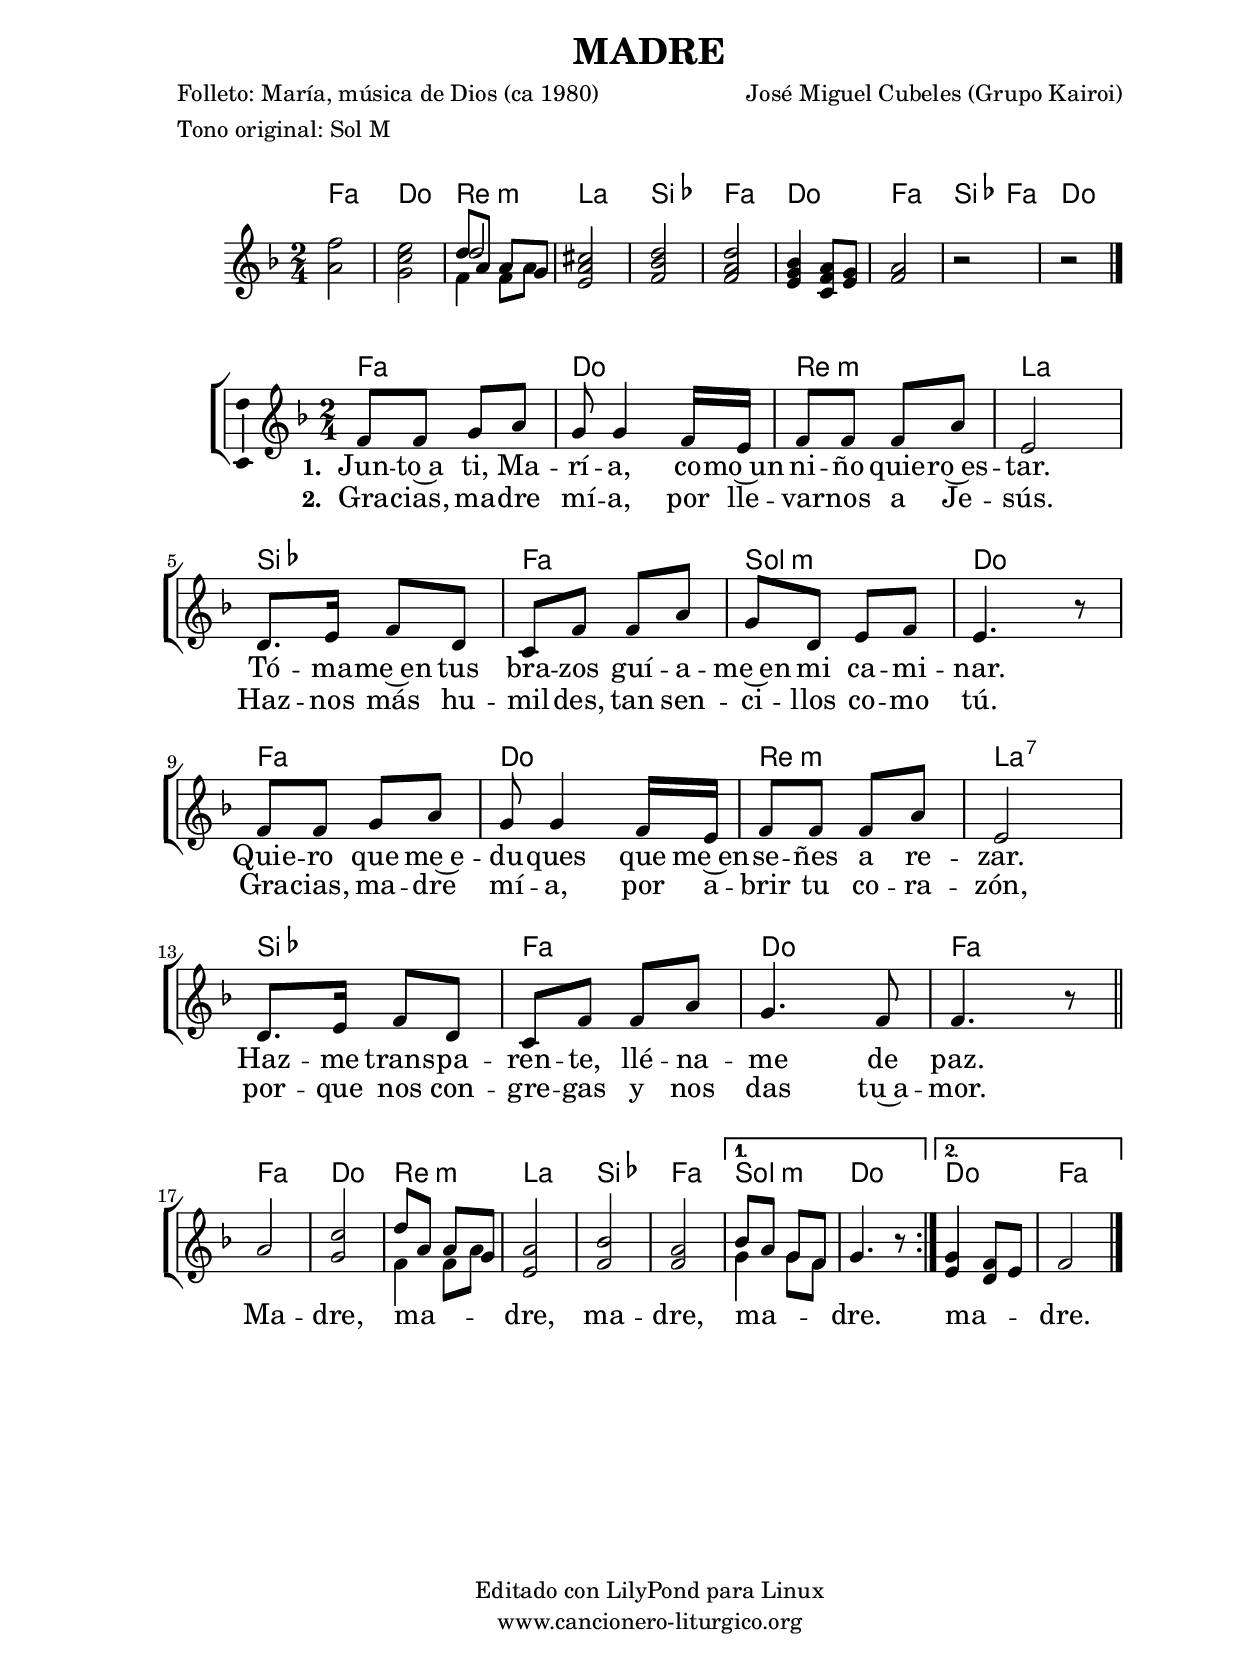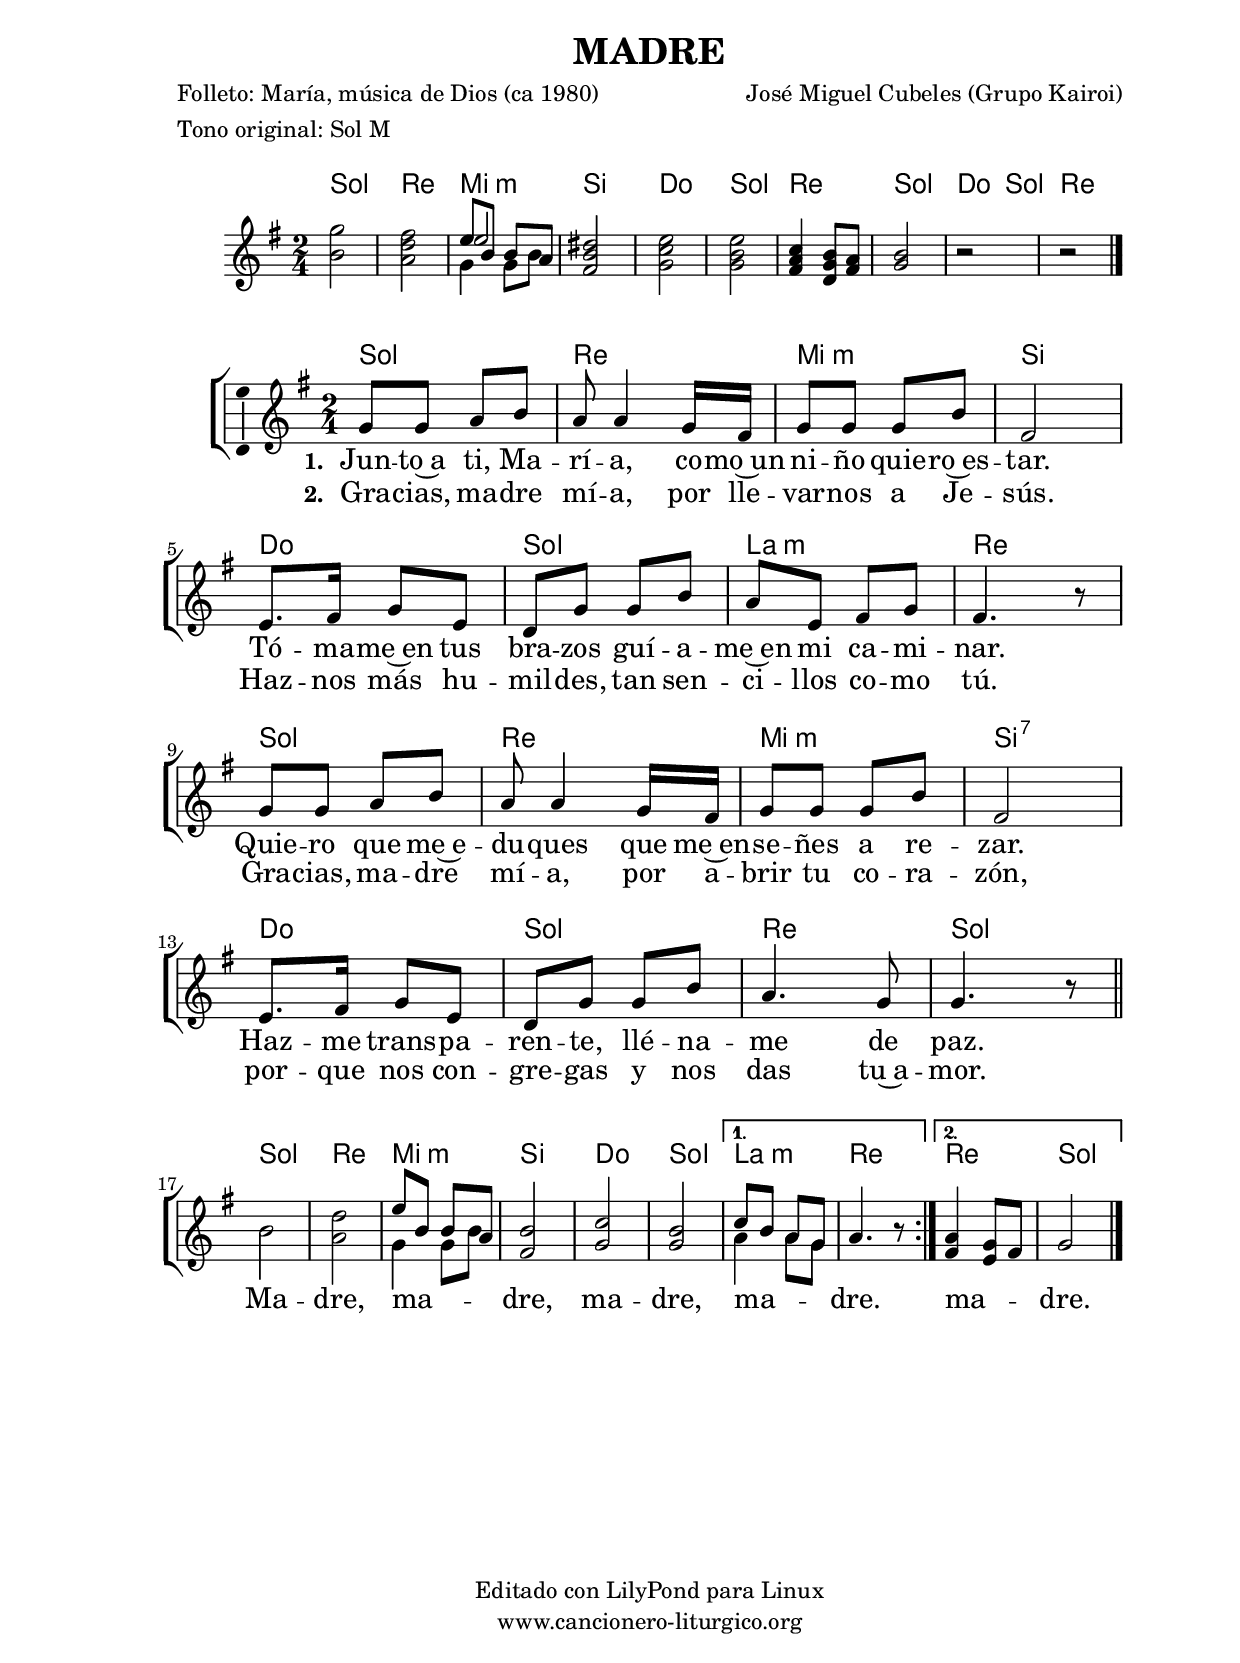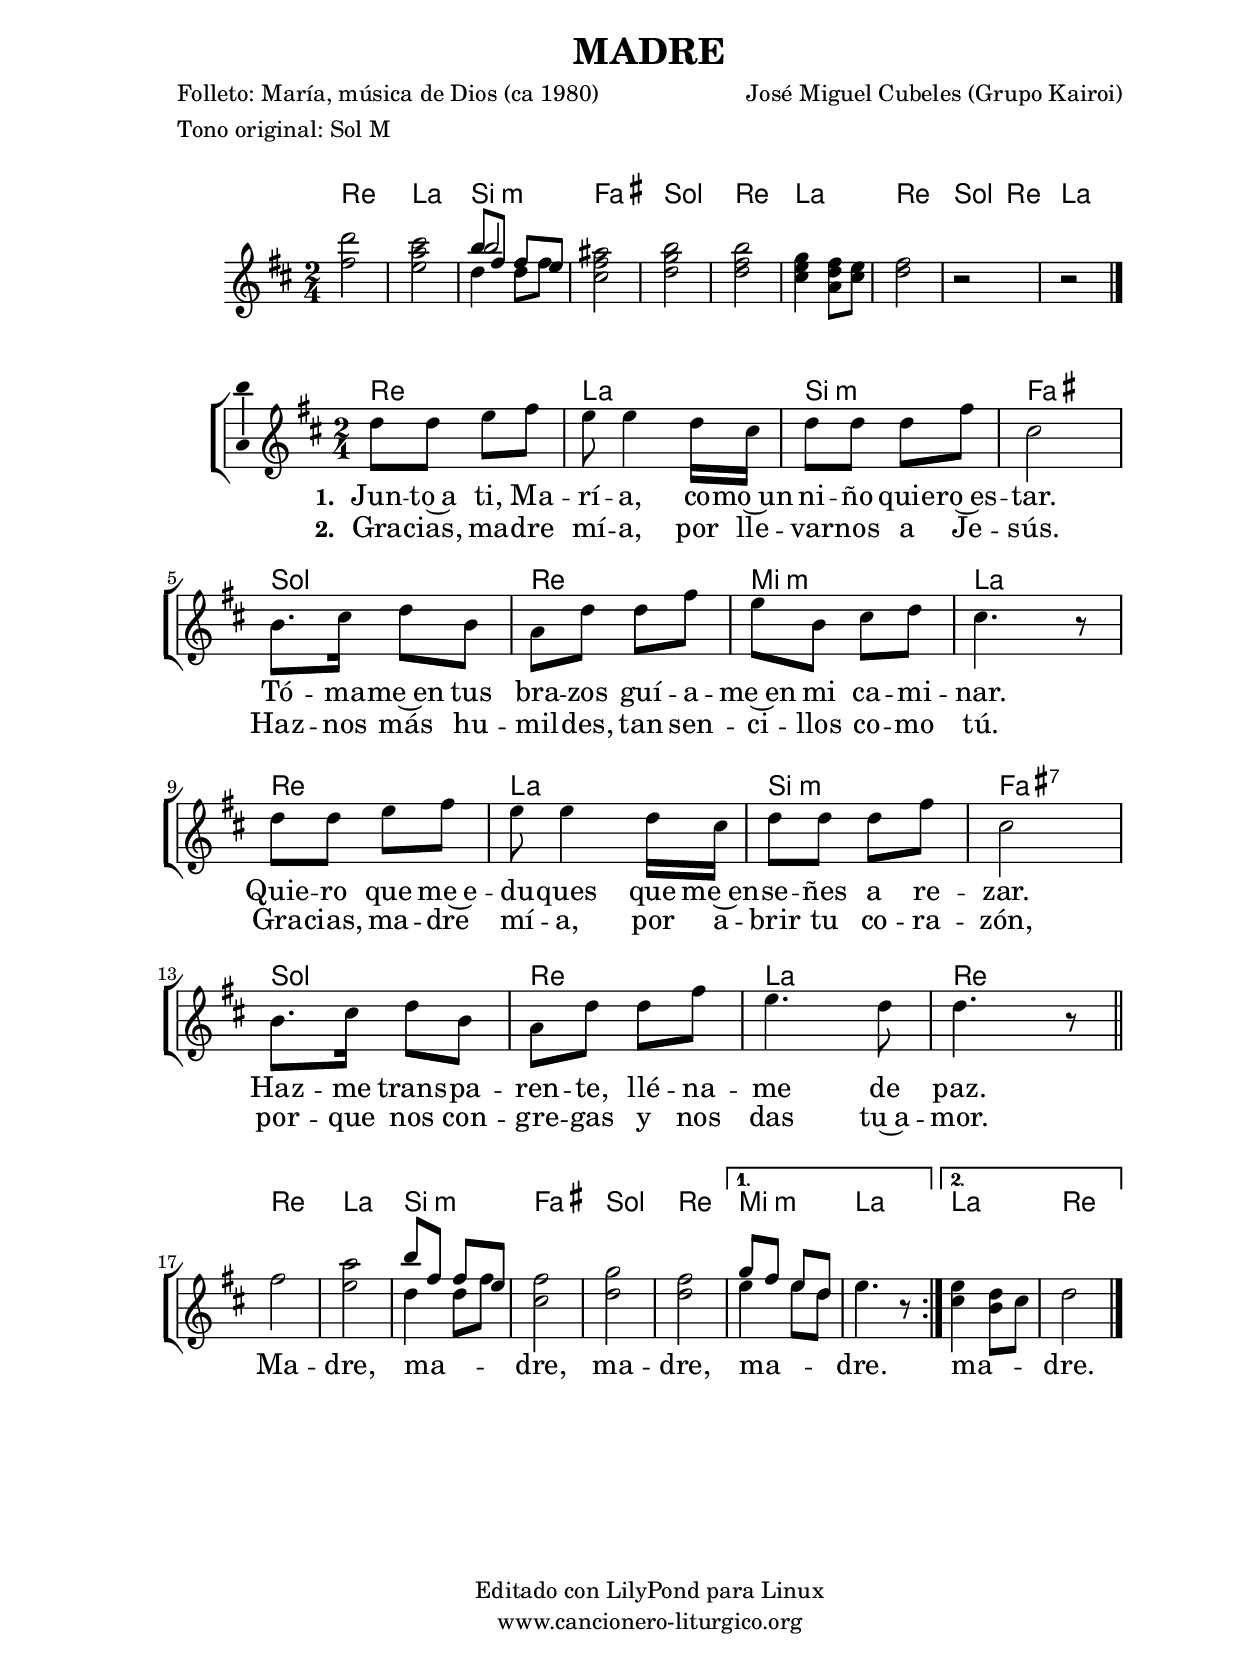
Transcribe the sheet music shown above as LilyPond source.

%
%para convertir .midi en .wav:
%timidity filename.midi -Ow -o finename.wav
%
%
%Para convertir de .wav a .mp3:
%lame -h -m j filename.wav
%
%
%para escuchar el midi:
%timidity nombrefichero.midi
%


%versión de lilypond para la que se ha escrito esta partitura:
\version "2.16.0"

	%Tamaño papel
	#(set-default-paper-size "a4")
	%Tamaño partitura
	#(set-global-staff-size 20)
	%No responde al pulsar sobre una nota
	#(ly:set-option 'point-and-click #f)

%parámetros del encabezamiento:
\header {
	title = "MADRE"
	subtitle = ""
	composer = "José Miguel Cubeles (Grupo Kairoi)"
	poet = "Folleto: María, música de Dios (ca 1980)"
	meter = "Tono original: Sol M"
	arranger = ""
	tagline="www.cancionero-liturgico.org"
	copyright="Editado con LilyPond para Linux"
	}

%parámetros asociados al papel:
\paper  {
	oddHeaderMarkup = \markup {\fill-line { \on-the-fly #not-first-page \fromproperty #'header:title \on-the-fly #not-first-page \fromproperty #'header:composer }}
	evenHeaderMarkup = \markup {\fill-line { \fromproperty #'header:composer \fromproperty #'header:title }}
	#(set-paper-size "a4")
	print-page-number = ##f
	first-page-number = 1
	print-first-page-number = ##f
%	head-separation = 3.0 \cm
	top-margin = 2.0 \cm
	bottom-margin = 0.5\cm
%%%	bottom-margin = -2.0\cm
	left-margin = 3.0 \cm
	line-width = 16.0 \cm 
	indent = 8\mm
	interscoreline = 2.\mm
	between-system-space = 15\mm
%	para que las partituras no llenen la hoja:
	ragged-bottom = ##t
%	idem para la última hoja:
	ragged-last-bottom = ##f
%	para que las partituras llenen el ancho del papel:
	ragged-last = ##f
	after-title-space = 2.5 \cm
%page-count=1
%system-count=8

	%Flexible Vertical Spacing
%	markup-markup-spacing =
%	#'((basic-distance . 15) (minimum-distance . 15) (padding . 3))
	markup-system-spacing =
	#'((basic-distance . 15) (minimum-distance . 15) (padding . 3))
	system-system-spacing =
	#'((basic-distance . 15) (minimum-distance . 15) (padding . 3))
	score-system-spacing =
	#'((basic-distance . 15) (minimum-distance . 15) (padding . 5))
%	top-system-spacing = % header
%	#'((basic-distance . 8) (minimum-distance . 0) (padding . 0))
%	top-markup-spacing =
%	#'((basic-distance . 20) (minimum-distance . 20) (padding . 0))
	last-bottom-spacing = % footer
	#'((basic-distance . 5) (minimum-distance . 5) (padding . 0))
%	score-markup-spacing =
%	#'((basic-distance . 16) (minimum-distance . 13) (padding . 0))

	}


%parámetros que afectan a toda la partitura:
global =  {
	%clave de sol (G):
	\clef G
	%armadura:
	\transpose g f
	\key g \major
	\tempo 4=100
	\set Score.tempoHideNote = ##t
	}


acordesintro = {
	\italianChords
	\chordmode {
	\transpose g f
{

g2 d e:m b c g d g
c4 g d2

}
}
}

melodiaintro = 

	\transpose g f
{

\time 2/4

\relative c''{

<g' b,>2
<fis d a>2

<<
{
\voiceOne
\stemUp
e8 b b a
}
\new Voice {
\voiceTwo
\stemDown
g4 g8 b
}
\new Voice {
\voiceThree
\stemUp
e2
}
>>

%%%ARREGLOS TRAS CONTEXTO MULTI-VOICE:
%Arreglo problema con posición de plicas:
\stemNeutral
%Arreglo problema con posición de ligadura:
\override Tie #'rotation = #'(180 0 0)
\override Tie #'extra-offset = #'(0.0 . -1.1)
%Arreglo problema con posición de silencios:
\override Voice.Rest #'staff-position = #0.0

<dis b fis>2
<e c g>2
<e b g>2
<c a fis>4 <b g d>8 <a fis>8
<b g>2
r2
r2

\bar "|."
}
}

acordes = {
	\italianChords
	\chordmode {
	\transpose g f
{

g2 d e:m b c g a:m d g d e:m b:7 c g d g

\repeat volta 2 {
g2 d e:m b c g
}

\alternative {
{
a2:m d
}
{
d2 g
}
}

}
}
}



melodia = 

	\transpose g f
{

\time 2/4

\relative c''{

g8 g a b
a8 a4 g16 fis
g8 g g b
fis2
e8. fis16 g8 e
d8 g g b
a e fis g
fis4. r8
g8 g a b
a8 a4 g16 fis
g8 g g b
fis2
e8. fis16 g8 e
d8 g g b
a4. g8
g4. r8

\bar "||"
\break

\repeat volta 2 {

b2
<d a>2

<<
{
\voiceOne
\stemUp
e8 b b a
}
\new Voice {
\voiceTwo
\stemDown
g4 g8 b
}
>>

%%%ARREGLOS TRAS CONTEXTO MULTI-VOICE:
%Arreglo problema con posición de plicas:
\stemNeutral
%Arreglo problema con posición de ligadura:
\override Tie #'rotation = #'(180 0 0)
\override Tie #'extra-offset = #'(0.0 . -1.1)
%Arreglo problema con posición de silencios:
\override Voice.Rest #'staff-position = #0.0

<b fis>2
<c g>2
<b g>2

}

\alternative {
{
<<
{
\voiceOne
\stemUp
c8 b a g
}
\new Voice {
\voiceTwo
\stemDown
a4 a8 g
}
>>

%%%ARREGLOS TRAS CONTEXTO MULTI-VOICE:
%Arreglo problema con posición de plicas:
\stemNeutral
%Arreglo problema con posición de ligadura:
\override Tie #'rotation = #'(180 0 0)
\override Tie #'extra-offset = #'(0.0 . -1.1)
%Arreglo problema con posición de silencios:
\override Voice.Rest #'staff-position = #0.0

a4. r8

}
{

<<
{
a4 g8 fis
}
{
fis4 e8 s
}
>>

g2

}
}

\bar "|."
}
}

texto = \lyricmode {
\set stanza =#"1. " Jun -- to~a ti, Ma -- rí -- a,
co -- mo~un ni -- ño quie -- ro~es -- tar.
Tó -- ma -- me~en tus bra -- zos
guí -- a -- me~en mi ca -- mi -- nar.
Quie -- ro que me~e -- du -- ques
que me~en -- se -- ñes a re -- zar.
Haz -- me trans -- pa -- ren -- te,
llé -- na -- me de paz.

Ma -- dre, ma -- _ _ _ dre, ma -- dre, ma -- _ _ _ dre.
ma -- _ _ dre.

	}

textodos = \lyricmode {
\set stanza =#"2. " Gra -- cias, ma -- dre mí -- a,
por lle -- var -- nos a Je -- sús.
Haz -- nos más hu -- mil -- des,
tan sen -- ci -- llos co -- mo tú.
Gra -- cias, ma -- dre mí -- a,
por a -- brir tu co -- ra -- zón,
por -- que nos con -- gre -- gas y nos das tu~a -- mor.
"  "

	}

acordesintroStaff = \context ChordNames = acordesintroStaff <<
	\set chordChanges = ##t
	\acordesintro
	>>

acordesStaff = \context ChordNames = acordesStaff <<
	\set chordChanges = ##t
	\acordes
	>>


vozintroStaff = \context Voice = vozintroStaff
<<
	\override Staff.StaffSymbol #'staff-space = #(magstep -0.35)
	\set Staff.midiInstrument = #"english horn"
	\set Staff.midiMinimumVolume = #0.7
	\set Staff.midiMaximumVolume = #0.9
	\global
	\melodiaintro
	>>

vozStaff = \context Voice = vozStaff
\with {\consists "Ambitus_engraver"}
<<
%	\set Staff.instrumentName = ""
%	\set Staff.shortInstrumentName = ""
%	\set Staff.midiInstrument = #"clarinet"
%	\set Staff.midiInstrument = #"cello"
	\set Staff.midiInstrument = #"flute"
%	\set Staff.midiInstrument = #"electric guitar (jazz)"
%	\set Staff.midiInstrument = #"english horn"
%	\set Staff.midiInstrument = #"violin"
%	\set Staff.midiInstrument = #"glockenspiel"
	\set Staff.midiMinimumVolume = #0.7
	\set Staff.midiMaximumVolume = #0.9
	\global
	\melodia
	>>


textoStaff = \context Lyrics = textoStaff <<
	\lyricsto vozStaff \texto
	>>

textodosStaff = \context Lyrics = textodosStaff <<
	\lyricsto vozStaff \textodos
	>>

\book {
	\score {
		\context ChoirStaff {
%			\override StaffGroup.SystemStartBracket #'collapse-height = #1
%			\override Score.SystemStartBar #'collapse-height = #1
			<<
			\acordesintroStaff
			\vozintroStaff
			>>
			}
		\layout {
	    		\context {
				\Lyrics
				\override LyricText #'font-size = #2
				}
	   		 \context {
				\Score
				\override StaffSymbol #'staff-space = #(magstep +3)
				}
			}
		}
	\score {
		\context ChoirStaff {
			\override StaffGroup.SystemStartBracket #'collapse-height = #1
			\override Score.SystemStartBar #'collapse-height = #1
			<<
			\acordesStaff
			\vozStaff
			\textoStaff
			\textodosStaff
			>>
			}
		\layout {
	    		\context {
				\Lyrics
				\override LyricText #'font-size = #2
				}
	   		 \context {
				\Score
				\override StaffSymbol #'staff-space = #(magstep +3)
				}
			}
		}
	\score {
		\unfoldRepeats
		\context ChoirStaff {
			<<
			\acordesintroStaff
			\vozintroStaff
			>>
			<<
			\acordesStaff
			\vozStaff
			>>
			}
		\midi {
	  		\context {
	  			\Score
				tempoWholesPerMinute = #(ly:make-moment 70 4)
				}
			}
		}
	}



#(define output-suffix "C")
\book {
	\score {
		\context ChoirStaff {
%			\override StaffGroup.SystemStartBracket #'collapse-height = #1
%			\override Score.SystemStartBar #'collapse-height = #1
\transpose c d
			<<
			\acordesintroStaff
			\vozintroStaff
			>>
			}
		\layout {
	    		\context {
				\Lyrics
				\override LyricText #'font-size = #2
				}
	   		 \context {
				\Score
				\override StaffSymbol #'staff-space = #(magstep +3)
				}
			}
		}
	\score {
		\context ChoirStaff {
			\override StaffGroup.SystemStartBracket #'collapse-height = #1
			\override Score.SystemStartBar #'collapse-height = #1
\transpose c d
			<<
			\acordesStaff
			\vozStaff
			\textoStaff
			\textodosStaff
			>>
			}
		\layout {
	    		\context {
				\Lyrics
				\override LyricText #'font-size = #2
				}
	   		 \context {
				\Score
				\override StaffSymbol #'staff-space = #(magstep +3)
				}
			}
		}
	}

#(define output-suffix "S")
\book {
	\score {
		\context ChoirStaff {
%			\override StaffGroup.SystemStartBracket #'collapse-height = #1
%			\override Score.SystemStartBar #'collapse-height = #1
\transpose c a
			<<
			\acordesintroStaff
			\vozintroStaff
			>>
			}
		\layout {
	    		\context {
				\Lyrics
				\override LyricText #'font-size = #2
				}
	   		 \context {
				\Score
				\override StaffSymbol #'staff-space = #(magstep +3)
				}
			}
		}
	\score {
		\context ChoirStaff {
			\override StaffGroup.SystemStartBracket #'collapse-height = #1
			\override Score.SystemStartBar #'collapse-height = #1
\transpose c a
			<<
			\acordesStaff
			\vozStaff
			\textoStaff
			\textodosStaff
			>>
			}
		\layout {
	    		\context {
				\Lyrics
				\override LyricText #'font-size = #2
				}
	   		 \context {
				\Score
				\override StaffSymbol #'staff-space = #(magstep +3)
				}
			}
		}
	}


